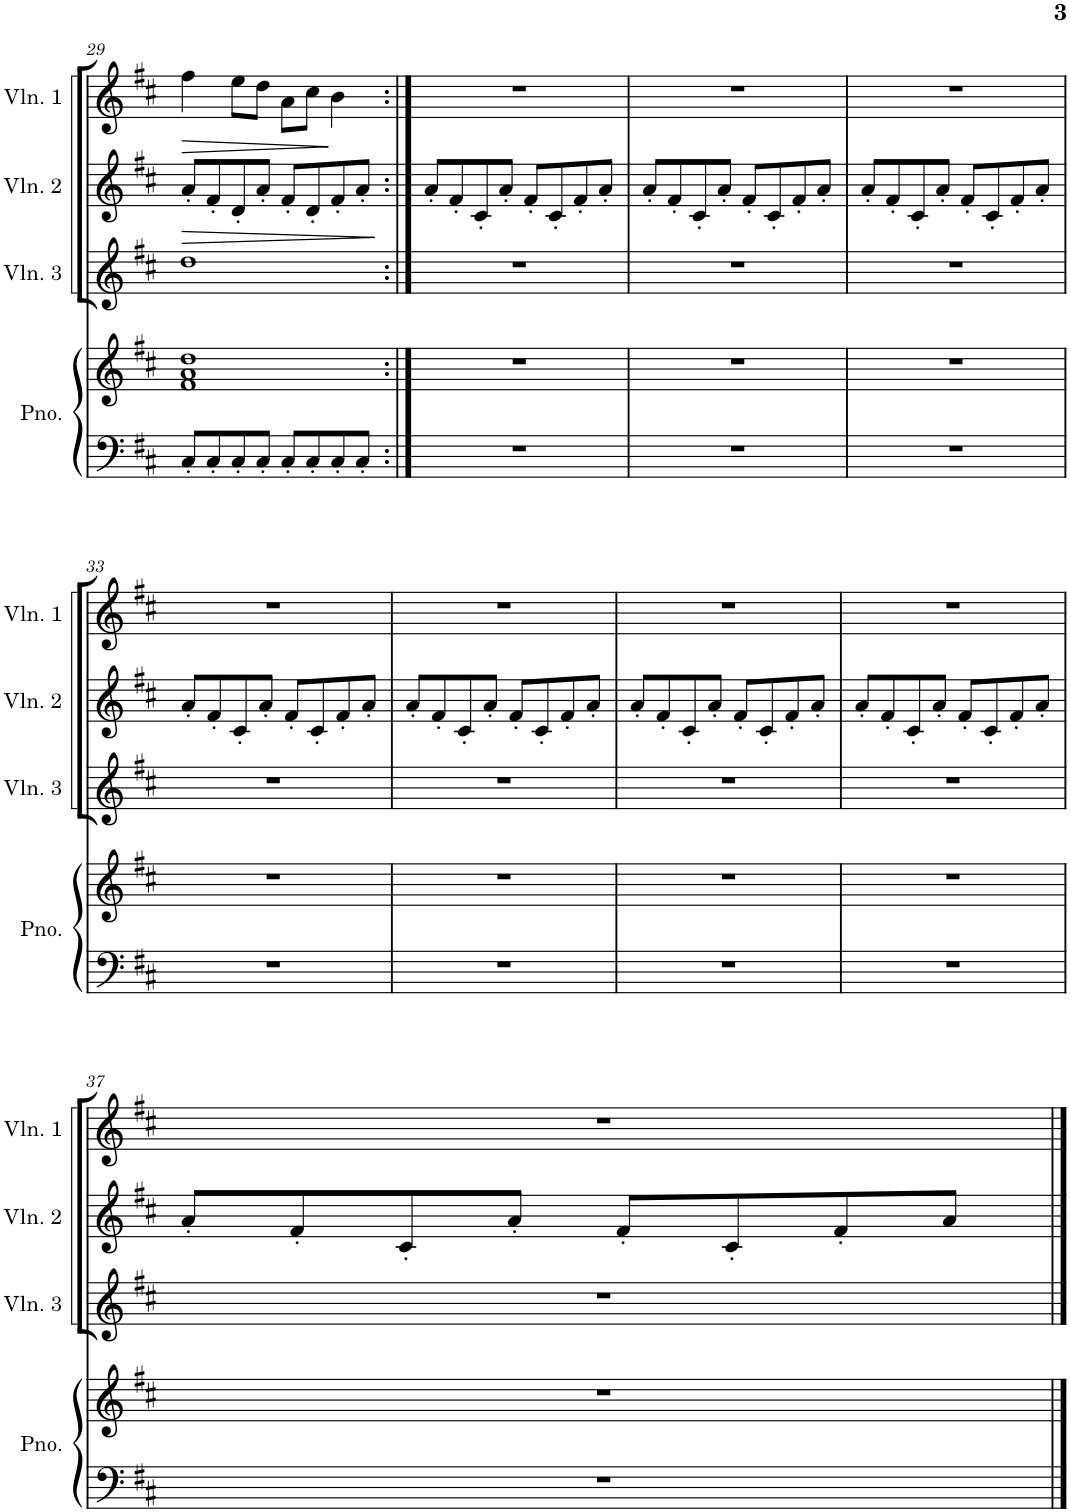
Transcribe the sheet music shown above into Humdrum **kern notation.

**kern	**kern	**kern	**kern	**dynam	**kern	**dynam
*part4	*part4	*part3	*part2	*part2	*part1	*part1
*staff5	*staff4	*staff3	*staff2	*staff2	*staff1	*staff1
*I"Grand Piano	*	*I"Violin 3	*I"Violin 2	*	*I"Violin 1	*
*I'Pno.	*	*I'Vln. 3	*I'Vln. 2	*	*I'Vln. 1	*
!!LO:PB:g=z
*clefF4	*clefG2	*clefG2	*clefG2	*	*clefG2	*
*k[f#c#]	*k[f#c#]	*k[f#c#]	*k[f#c#]	*	*k[f#c#]	*
*M4/4	*M4/4	*M4/4	*M4/4	*	*M4/4	*
=29	=29	=29	=29	=29	=29	=29
!	!	!	!	!LO:HP:b	!	!LO:HP:b
8C#'/L	1f# 1a 1dd	1dd	8a'/L	>	4ff#\	>
8C#'/	.	.	8f#'/	.	.	.
8C#'/	.	.	8d'/	.	8ee\L	.
8C#'/J	.	.	8a'/J	.	8dd\J	.
8C#'/L	.	.	8f#'/L	.	8a\L	.
8C#'/	.	.	8d'/	.	8cc#\J	.
8C#'/	.	.	8f#'/	.	4b\	.
8C#'/J	.	.	8a'/J	.	.	.
.	.	.	.	]	.	]
=30:|!	=30:|!	=30:|!	=30:|!	=30:|!	=30:|!	=30:|!
1r	1r	1r	8a'/L	.	1r	.
.	.	.	8f#'/	.	.	.
.	.	.	8c#'/	.	.	.
.	.	.	8a'/J	.	.	.
.	.	.	8f#'/L	.	.	.
.	.	.	8c#'/	.	.	.
.	.	.	8f#'/	.	.	.
.	.	.	8a'/J	.	.	.
=31	=31	=31	=31	=31	=31	=31
1r	1r	1r	8a'/L	.	1r	.
.	.	.	8f#'/	.	.	.
.	.	.	8c#'/	.	.	.
.	.	.	8a'/J	.	.	.
.	.	.	8f#'/L	.	.	.
.	.	.	8c#'/	.	.	.
.	.	.	8f#'/	.	.	.
.	.	.	8a'/J	.	.	.
=32	=32	=32	=32	=32	=32	=32
1r	1r	1r	8a'/L	.	1r	.
.	.	.	8f#'/	.	.	.
.	.	.	8c#'/	.	.	.
.	.	.	8a'/J	.	.	.
.	.	.	8f#'/L	.	.	.
.	.	.	8c#'/	.	.	.
.	.	.	8f#'/	.	.	.
.	.	.	8a'/J	.	.	.
!!LO:LB:g=z
=33	=33	=33	=33	=33	=33	=33
1r	1r	1r	8a'/L	.	1r	.
.	.	.	8f#'/	.	.	.
.	.	.	8c#'/	.	.	.
.	.	.	8a'/J	.	.	.
.	.	.	8f#'/L	.	.	.
.	.	.	8c#'/	.	.	.
.	.	.	8f#'/	.	.	.
.	.	.	8a'/J	.	.	.
=34	=34	=34	=34	=34	=34	=34
1r	1r	1r	8a'/L	.	1r	.
.	.	.	8f#'/	.	.	.
.	.	.	8c#'/	.	.	.
.	.	.	8a'/J	.	.	.
.	.	.	8f#'/L	.	.	.
.	.	.	8c#'/	.	.	.
.	.	.	8f#'/	.	.	.
.	.	.	8a'/J	.	.	.
=35	=35	=35	=35	=35	=35	=35
1r	1r	1r	8a'/L	.	1r	.
.	.	.	8f#'/	.	.	.
.	.	.	8c#'/	.	.	.
.	.	.	8a'/J	.	.	.
.	.	.	8f#'/L	.	.	.
.	.	.	8c#'/	.	.	.
.	.	.	8f#'/	.	.	.
.	.	.	8a'/J	.	.	.
=36	=36	=36	=36	=36	=36	=36
1r	1r	1r	8a'/L	.	1r	.
.	.	.	8f#'/	.	.	.
.	.	.	8c#'/	.	.	.
.	.	.	8a'/J	.	.	.
.	.	.	8f#'/L	.	.	.
.	.	.	8c#'/	.	.	.
.	.	.	8f#'/	.	.	.
.	.	.	8a'/J	.	.	.
!!LO:LB:g=z
=37	=37	=37	=37	=37	=37	=37
1r	1r	1r	8a'/L	.	1r	.
.	.	.	8f#'/	.	.	.
.	.	.	8c#'/	.	.	.
.	.	.	8a'/J	.	.	.
.	.	.	8f#'/L	.	.	.
.	.	.	8c#'/	.	.	.
.	.	.	8f#'/	.	.	.
.	.	.	8a/J	.	.	.
==	==	==	==	==	==	==
*-	*-	*-	*-	*-	*-	*-
